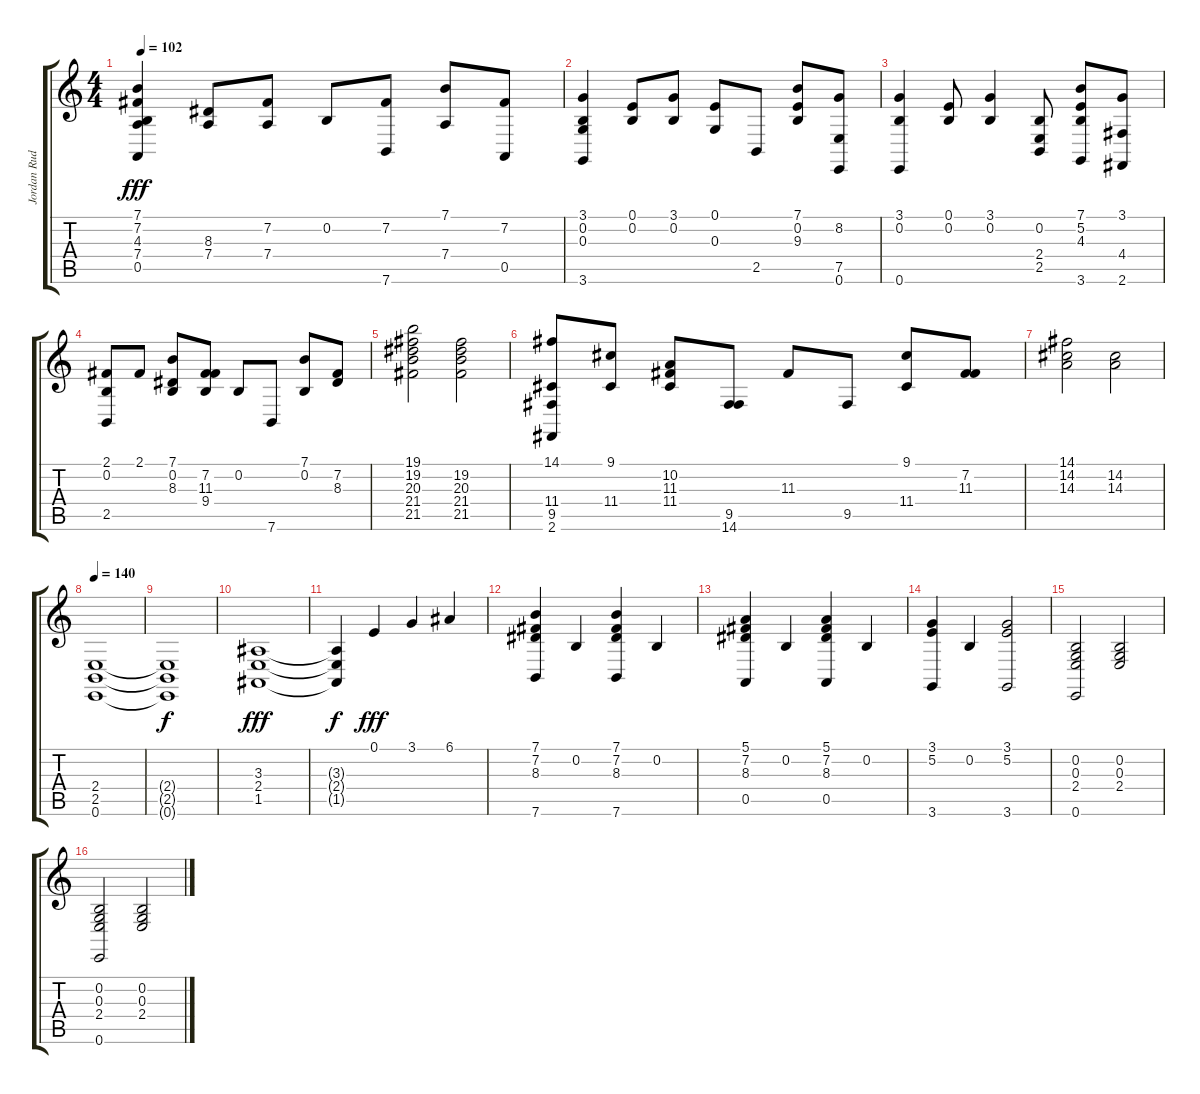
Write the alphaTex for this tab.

\track ("Jordan Rudess - Keyboard" "Jordan Rud") {instrument stringensemble1}
\staff {score tabs}
\tuning (E4 B3 G3 D3 A2 E2) {hide}
\ts (4 4)
\tempo 102
\clef g2
\ks c
(7.1 7.2 4.3 7.4 0.5).4{dy fff} (8.3 7.4).8 (7.2 7.4).8 0.2.8 (7.2 7.6).8 (7.1 7.4).8 (7.2 0.5).8 |
(3.1 0.2 0.3 3.6).4 (0.1 0.2).8 (3.1 0.2).8 (0.1 0.3).8 2.5.8 (7.1 0.2 9.3).8 (8.2 7.5 0.6).8 |
(3.1 0.2 0.6).4 (0.1 0.2).8 (3.1 0.2).4 (0.2 2.4 2.5).8 (7.1 5.2 4.3 3.6).8 (3.1 4.4 2.6).8 |
(2.1 0.2 2.5).8 2.1.8 (7.1 0.2 8.3).8 (7.2 11.3 9.4).8 0.2.8 7.6.8 (7.1 0.2).8 (7.2 8.3).8 |
(19.1 19.2 20.3 21.4 21.5).2 (19.2 20.3 21.4 21.5).2 |
(14.1 11.4 9.5 2.6).8 (9.1 11.4).8 (10.2 11.3 11.4).8 (9.5 14.6).8 11.3.8 9.5.8 (9.1 11.4).8 (7.2 11.3).8 |
(14.1 14.2 14.3).2 (14.2 14.3).2 |
\tempo 140
(2.4 2.5 0.6).1{instrument acousticgrandpiano} |
(2.4{t} 2.5{t} 0.6{t}).1{dy f} |
(3.3 2.4 1.5).1{dy fff} |
(3.3{t} 2.4{t} 1.5{t}).4{dy f} 0.1.4{dy fff} 3.1.4 6.1.4 |
(7.1 7.2 8.3 7.6).4 0.2.4 (7.1 7.2 8.3 7.6).4 0.2.4 |
(5.1 7.2 8.3 0.5).4 0.2.4 (5.1 7.2 8.3 0.5).4 0.2.4 |
(3.1 5.2 3.6).4 0.2.4 (3.1 5.2 3.6).2 |
(0.2 0.3 2.4 0.6).2 (0.2 0.3 2.4).2 |
(0.2 0.3 2.4 0.6).2 (0.2 0.3 2.4).2
